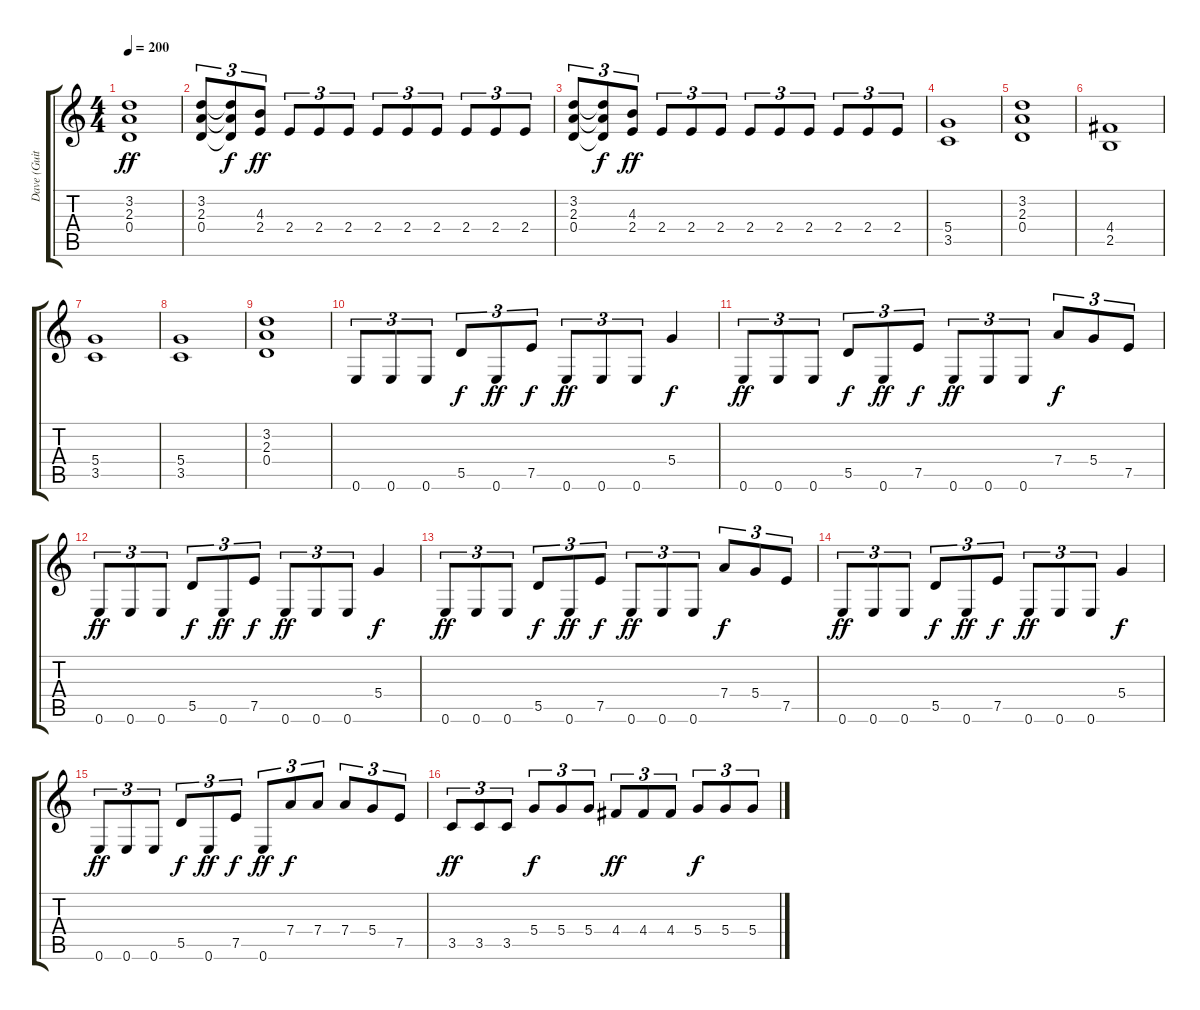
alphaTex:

\track ("Dave (Guitar 1)" "Dave (Guit") {instrument distortionguitar}
\staff {score tabs}
\tuning (E4 B3 G3 D3 A2 E2) {hide}
\ts (4 4)
\tempo 200
\clef g2
\ks c
(3.2 2.3 0.4).1{dy ff} |
(3.2 2.3 0.4).8{tu (3 2)} (3.2{t} 2.3{t} 0.4{t}).8{tu (3 2) dy f} (4.3 2.4).8{tu (3 2) dy ff} 2.4.8{tu (3 2)} 2.4.8{tu (3 2)} 2.4.8{tu (3 2)} 2.4.8{tu (3 2)} 2.4.8{tu (3 2)} 2.4.8{tu (3 2)} 2.4.8{tu (3 2)} 2.4.8{tu (3 2)} 2.4.8{tu (3 2)} |
(3.2 2.3 0.4).8{tu (3 2)} (3.2{t} 2.3{t} 0.4{t}).8{tu (3 2) dy f} (4.3 2.4).8{tu (3 2) dy ff} 2.4.8{tu (3 2)} 2.4.8{tu (3 2)} 2.4.8{tu (3 2)} 2.4.8{tu (3 2)} 2.4.8{tu (3 2)} 2.4.8{tu (3 2)} 2.4.8{tu (3 2)} 2.4.8{tu (3 2)} 2.4.8{tu (3 2)} |
(5.4 3.5).1 |
(3.2 2.3 0.4).1 |
(4.4 2.5).1 |
(5.4 3.5).1 |
(5.4 3.5).1 |
(3.2 2.3 0.4).1 |
0.6.8{tu (3 2)} 0.6.8{tu (3 2)} 0.6.8{tu (3 2)} 5.5.8{tu (3 2) dy f} 0.6.8{tu (3 2) dy ff} 7.5.8{tu (3 2) dy f} 0.6.8{tu (3 2) dy ff} 0.6.8{tu (3 2)} 0.6.8{tu (3 2)} 5.4.4{dy f} |
0.6.8{tu (3 2) dy ff} 0.6.8{tu (3 2)} 0.6.8{tu (3 2)} 5.5.8{tu (3 2) dy f} 0.6.8{tu (3 2) dy ff} 7.5.8{tu (3 2) dy f} 0.6.8{tu (3 2) dy ff} 0.6.8{tu (3 2)} 0.6.8{tu (3 2)} 7.4.8{tu (3 2) dy f} 5.4.8{tu (3 2)} 7.5.8{tu (3 2)} |
0.6.8{tu (3 2) dy ff} 0.6.8{tu (3 2)} 0.6.8{tu (3 2)} 5.5.8{tu (3 2) dy f} 0.6.8{tu (3 2) dy ff} 7.5.8{tu (3 2) dy f} 0.6.8{tu (3 2) dy ff} 0.6.8{tu (3 2)} 0.6.8{tu (3 2)} 5.4.4{dy f} |
0.6.8{tu (3 2) dy ff} 0.6.8{tu (3 2)} 0.6.8{tu (3 2)} 5.5.8{tu (3 2) dy f} 0.6.8{tu (3 2) dy ff} 7.5.8{tu (3 2) dy f} 0.6.8{tu (3 2) dy ff} 0.6.8{tu (3 2)} 0.6.8{tu (3 2)} 7.4.8{tu (3 2) dy f} 5.4.8{tu (3 2)} 7.5.8{tu (3 2)} |
0.6.8{tu (3 2) dy ff} 0.6.8{tu (3 2)} 0.6.8{tu (3 2)} 5.5.8{tu (3 2) dy f} 0.6.8{tu (3 2) dy ff} 7.5.8{tu (3 2) dy f} 0.6.8{tu (3 2) dy ff} 0.6.8{tu (3 2)} 0.6.8{tu (3 2)} 5.4.4{dy f} |
0.6.8{tu (3 2) dy ff} 0.6.8{tu (3 2)} 0.6.8{tu (3 2)} 5.5.8{tu (3 2) dy f} 0.6.8{tu (3 2) dy ff} 7.5.8{tu (3 2) dy f} 0.6.8{tu (3 2) dy ff} 7.4.8{tu (3 2) dy f} 7.4.8{tu (3 2)} 7.4.8{tu (3 2)} 5.4.8{tu (3 2)} 7.5.8{tu (3 2)} |
3.5.8{tu (3 2) dy ff} 3.5.8{tu (3 2)} 3.5.8{tu (3 2)} 5.4.8{tu (3 2) dy f} 5.4.8{tu (3 2)} 5.4.8{tu (3 2)} 4.4.8{tu (3 2) dy ff} 4.4.8{tu (3 2)} 4.4.8{tu (3 2)} 5.4.8{tu (3 2) dy f} 5.4.8{tu (3 2)} 5.4.8{tu (3 2)}
